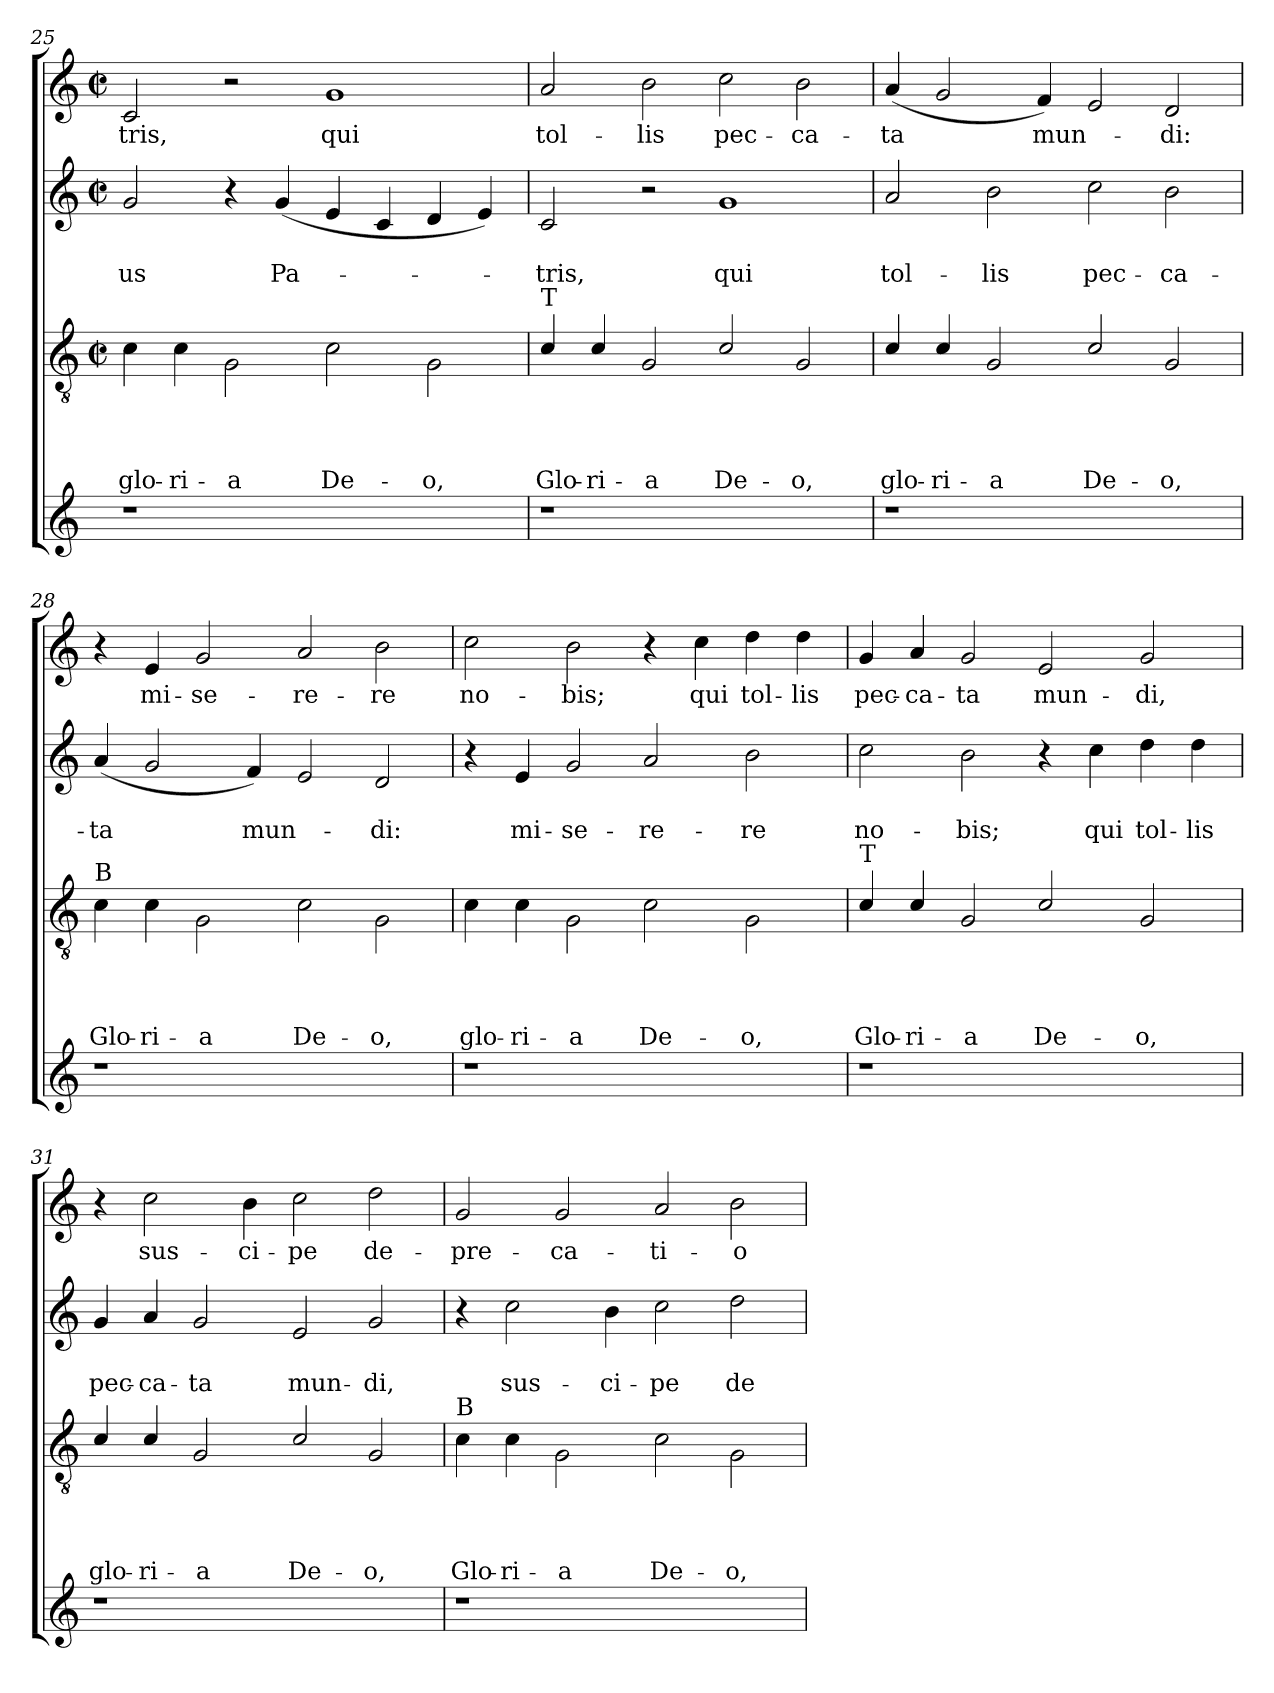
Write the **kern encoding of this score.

**kern	**kern	**text	**text	**text	**text	**kern	**text	**text	**kern	**text
*part4	*part3	*part3	*part3	*part3	*part3	*part2	*part2	*part2	*part1	*part1
*staff4	*staff3	*staff3	*staff3	*staff3	*staff3	*staff2	*staff2	*staff2	*staff1	*staff1
*clefG2	*clefGv2	*	*	*	*	*clefG2	*	*	*clefG2	*
*k[]	*k[]	*	*	*	*	*k[]	*	*	*k[]	*
*C:	*C:	*	*	*	*	*C:	*	*	*C:	*
*	*M2/2	*	*	*	*	*M2/2	*	*	*M2/2	*
*	*met(c|)	*	*	*	*	*met(c|)	*	*	*met(c|)	*
=25	=25	=25	=25	=25	=25	=25	=25	=25	=25	=25
!	!	!	!	!	!LO:LY:b	!	!	!LO:LY:b	!	!LO:LY:b
1r	4c\	.	.	.	glo-	2g/	.	-us	2c/	-tris,
!	!	!	!	!	!LO:LY:b	!	!	!	!	!
.	4c\	.	.	.	-ri-	.	.	.	.	.
!	!	!	!	!	!LO:LY:b:rj	!	!	!	!	!
.	2G\	.	.	.	-a	4r	.	.	2r	.
!	!	!	!	!	!	!	!	!LO:LY:b	!	!
.	.	.	.	.	.	(4g/	.	Pa-	.	.
!	!	!	!	!	!LO:LY:b	!	!	!	!	!LO:LY:b
1ryy	2c\	.	.	.	De-	4e/	.	.	1g	qui
.	.	.	.	.	.	4c/	.	.	.	.
!	!	!	!	!	!LO:LY:b	!	!	!	!	!
.	2G\	.	.	.	-o,	4d/	.	.	.	.
.	.	.	.	.	.	4e/)	.	.	.	.
=26	=26	=26	=26	=26	=26	=26	=26	=26	=26	=26
!	!LO:TX:a:t=T	!	!	!	!	!	!	!	!	!
!	!	!	!	!	!LO:LY:b	!	!	!LO:LY:b	!	!LO:LY:b
1r	4c/	.	.	.	Glo-	2c/	.	-tris,	2a/	tol-
!	!	!	!	!	!LO:LY:b	!	!	!	!	!
.	4c/	.	.	.	-ri-	.	.	.	.	.
!	!	!	!	!	!LO:LY:b:rj	!	!	!	!	!LO:LY:b
.	2G/	.	.	.	-a	2r	.	.	2b\	-lis
!	!	!	!	!	!LO:LY:b	!	!	!LO:LY:b	!	!LO:LY:b
1ryy	2c/	.	.	.	De-	1g	.	qui	2cc\	pec-
!	!	!	!	!	!LO:LY:b	!	!	!	!	!LO:LY:b
.	2G/	.	.	.	-o,	.	.	.	2b\	-ca-
!!LO:LB:g=z
=27	=27	=27	=27	=27	=27	=27	=27	=27	=27	=27
!	!	!	!	!	!LO:LY:b	!	!	!LO:LY:b	!	!LO:LY:b
1r	4c/	.	.	.	glo-	2a/	.	tol-	(4a/	-ta
!	!	!	!	!	!LO:LY:b	!	!	!	!	!
.	4c/	.	.	.	-ri-	.	.	.	2g/	.
!	!	!	!	!	!LO:LY:b:rj	!	!	!LO:LY:b	!	!
.	2G/	.	.	.	-a	2b\	.	-lis	.	.
!	!	!	!	!	!	!	!	!	!	!LO:LY:b
.	.	.	.	.	.	.	.	.	4f/)	mun-
!	!	!	!	!	!LO:LY:b	!	!	!LO:LY:b	!	!
1ryy	2c/	.	.	.	De-	2cc\	.	pec-	2e/	.
!	!	!	!	!	!LO:LY:b	!	!	!LO:LY:b	!	!LO:LY:b
.	2G/	.	.	.	-o,	2b\	.	-ca-	2d/	-di:
=28	=28	=28	=28	=28	=28	=28	=28	=28	=28	=28
!	!LO:TX:a:t=B	!	!	!	!	!	!	!	!	!
!	!	!	!	!	!LO:LY:b	!	!	!LO:LY:b	!	!
1r	4c\	.	.	.	Glo-	(4a/	.	-ta	4r	.
!	!	!	!	!	!LO:LY:b:rj	!	!	!	!	!LO:LY:b
.	4c\	.	.	.	-ri-	2g/	.	.	4e/	mi-
!	!	!	!	!	!LO:LY:b	!	!	!	!	!LO:LY:b:rj
.	2G\	.	.	.	-a	.	.	.	2g/	-se-
!	!	!	!	!	!	!	!	!LO:LY:b	!	!
.	.	.	.	.	.	4f/)	.	mun-	.	.
!	!	!	!	!	!LO:LY:b	!	!	!	!	!LO:LY:b
1ryy	2c\	.	.	.	De-	2e/	.	.	2a/	-re-
!	!	!	!	!	!LO:LY:b	!	!	!LO:LY:b	!	!LO:LY:b
.	2G\	.	.	.	-o,	2d/	.	-di:	2b\	-re
=29	=29	=29	=29	=29	=29	=29	=29	=29	=29	=29
!	!	!	!	!	!LO:LY:b	!	!	!	!	!LO:LY:b
1r	4c\	.	.	.	glo-	4r	.	.	2cc\	no-
!	!	!	!	!	!LO:LY:b:rj	!	!	!LO:LY:b	!	!
.	4c\	.	.	.	-ri-	4e/	.	mi-	.	.
!	!	!	!	!	!LO:LY:b	!	!	!LO:LY:b	!	!LO:LY:b
.	2G\	.	.	.	-a	2g/	.	-se-	2b\	-bis;
!	!	!	!	!	!LO:LY:b	!	!	!LO:LY:b:rj	!	!
1ryy	2c\	.	.	.	De-	2a/	.	-re-	4r	.
!	!	!	!	!	!	!	!	!	!	!LO:LY:b
.	.	.	.	.	.	.	.	.	4cc\	qui
!	!	!	!	!	!LO:LY:b	!	!	!LO:LY:b	!	!LO:LY:b
.	2G\	.	.	.	-o,	2b\	.	-re	4dd\	tol-
!	!	!	!	!	!	!	!	!	!	!LO:LY:b:rj
.	.	.	.	.	.	.	.	.	4dd\	-lis
=30	=30	=30	=30	=30	=30	=30	=30	=30	=30	=30
!	!LO:TX:a:t=T	!	!	!	!	!	!	!	!	!
!	!	!	!	!	!LO:LY:b	!	!	!LO:LY:b	!	!LO:LY:b
1r	4c/	.	.	.	Glo-	2cc\	.	no-	4g/	pec-
!	!	!	!	!	!LO:LY:b:rj	!	!	!	!	!LO:LY:b
.	4c/	.	.	.	-ri-	.	.	.	4a/	-ca-
!	!	!	!	!	!LO:LY:b	!	!	!LO:LY:b	!	!LO:LY:b:rj
.	2G/	.	.	.	-a	2b\	.	-bis;	2g/	-ta
!	!	!	!	!	!LO:LY:b	!	!	!	!	!LO:LY:b
1ryy	2c/	.	.	.	De-	4r	.	.	2e/	mun-
!	!	!	!	!	!	!	!	!LO:LY:b	!	!
.	.	.	.	.	.	4cc\	.	qui	.	.
!	!	!	!	!	!LO:LY:b	!	!	!LO:LY:b	!	!LO:LY:b
.	2G/	.	.	.	-o,	4dd\	.	tol-	2g/	-di,
!	!	!	!	!	!	!	!	!LO:LY:b:rj	!	!
.	.	.	.	.	.	4dd\	.	-lis	.	.
=31	=31	=31	=31	=31	=31	=31	=31	=31	=31	=31
!	!	!	!	!	!LO:LY:b	!	!	!LO:LY:b	!	!
1r	4c/	.	.	.	glo-	4g/	.	pec-	4r	.
!	!	!	!	!	!LO:LY:b:rj	!	!	!LO:LY:b	!	!LO:LY:b
.	4c/	.	.	.	-ri-	4a/	.	-ca-	2cc\	sus-
!	!	!	!	!	!LO:LY:b	!	!	!LO:LY:b:rj	!	!
.	2G/	.	.	.	-a	2g/	.	-ta	.	.
!	!	!	!	!	!	!	!	!	!	!LO:LY:b
.	.	.	.	.	.	.	.	.	4b\	-ci-
!	!	!	!	!	!LO:LY:b	!	!	!LO:LY:b	!	!LO:LY:b:rj
1ryy	2c/	.	.	.	De-	2e/	.	mun-	2cc\	-pe
!	!	!	!	!	!LO:LY:b	!	!	!LO:LY:b	!	!LO:LY:b
.	2G/	.	.	.	-o,	2g/	.	-di,	2dd\	de-
=32	=32	=32	=32	=32	=32	=32	=32	=32	=32	=32
!	!LO:TX:a:t=B	!	!	!	!	!	!	!	!	!
!	!	!	!	!	!LO:LY:b	!	!	!	!	!LO:LY:b
1r	4c\	.	.	.	Glo-	4r	.	.	2g/	-pre-
!	!	!	!	!	!LO:LY:b	!	!	!LO:LY:b	!	!
.	4c\	.	.	.	-ri-	2cc\	.	sus-	.	.
!	!	!	!	!	!LO:LY:b:rj	!	!	!	!	!LO:LY:b
.	2G\	.	.	.	-a	.	.	.	2g/	-ca-
!	!	!	!	!	!	!	!	!LO:LY:b	!	!
.	.	.	.	.	.	4b\	.	-ci-	.	.
!	!	!	!	!	!LO:LY:b	!	!	!LO:LY:b:rj	!	!LO:LY:b
1ryy	2c\	.	.	.	De-	2cc\	.	-pe	2a/	-ti-
!	!	!	!	!	!LO:LY:b	!	!	!LO:LY:b	!	!LO:LY:b
.	2G\	.	.	.	-o,	2dd\	.	de-	2b\	-o-
=	=	=	=	=	=	=	=	=	=	=
*-	*-	*-	*-	*-	*-	*-	*-	*-	*-	*-
